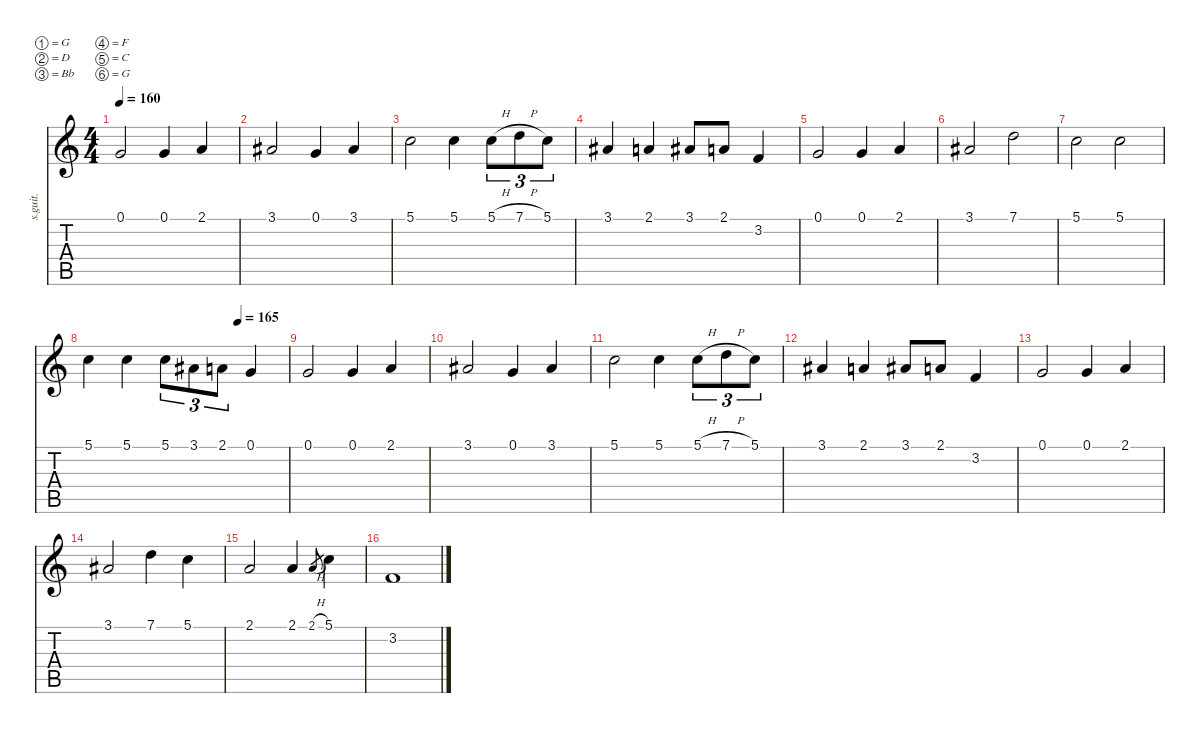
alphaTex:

\defaultSystemsLayout 4
\hideDynamics
\bracketExtendMode nobrackets
\otherSystemsTrackNameOrientation horizontal
\track ("Steel Guitar" "s.guit.") {instrument acousticguitarsteel}
\staff {score tabs}
\tuning (G3 D3 Bb2 F2 C2 G1)
\ts (4 4)
\tempo 160
\clef g2
\ks c
0.1.2{dy mf beam Up} 0.1.4{beam Up} 2.1.4{beam Up} |
3.1{acc #}.2{beam Up} 0.1.4{beam Up} 3.1{acc #}.4{beam Up} |
5.1.2{beam Down} 5.1.4{beam Down} 5.1{h}.8{tu (3 2) beam Down} 7.1{h}.8{tu (3 2) beam Down} 5.1.8{tu (3 2) beam Down} |
3.1{acc #}.4{beam Up} 2.1.4{beam Up} 3.1{acc #}.8{beam Up} 2.1.8{beam Up} 3.2.4{beam Up} |
0.1.2{beam Up} 0.1.4{beam Up} 2.1.4{beam Up} |
3.1{acc #}.2{beam Up} 7.1.2{beam Down} |
5.1.2{beam Down} 5.1.2{beam Down} |
\tempo (165 0.75)
5.1.4{beam Down} 5.1.4{beam Down} 5.1.8{tu (3 2) beam Down} 3.1{acc #}.8{tu (3 2) beam Down} 2.1.8{tu (3 2) beam Down} 0.1.4{beam Up} |
0.1.2{beam Up} 0.1.4{beam Up} 2.1.4{beam Up} |
3.1{acc #}.2{beam Up} 0.1.4{beam Up} 3.1{acc #}.4{beam Up} |
5.1.2{beam Down} 5.1.4{beam Down} 5.1{h}.8{tu (3 2) beam Down} 7.1{h}.8{tu (3 2) beam Down} 5.1.8{tu (3 2) beam Down} |
3.1{acc #}.4{beam Up} 2.1.4{beam Up} 3.1{acc #}.8{beam Up} 2.1.8{beam Up} 3.2.4{beam Up} |
0.1.2{beam Up} 0.1.4{beam Up} 2.1.4{beam Up} |
3.1{acc #}.2{beam Up} 7.1.4{beam Down} 5.1.4{beam Down} |
2.1.2{beam Up} 2.1.4{beam Up} 2.1{h}.8{gr beam Up} 5.1.4{beam Down} |
3.2.1{beam Up}
